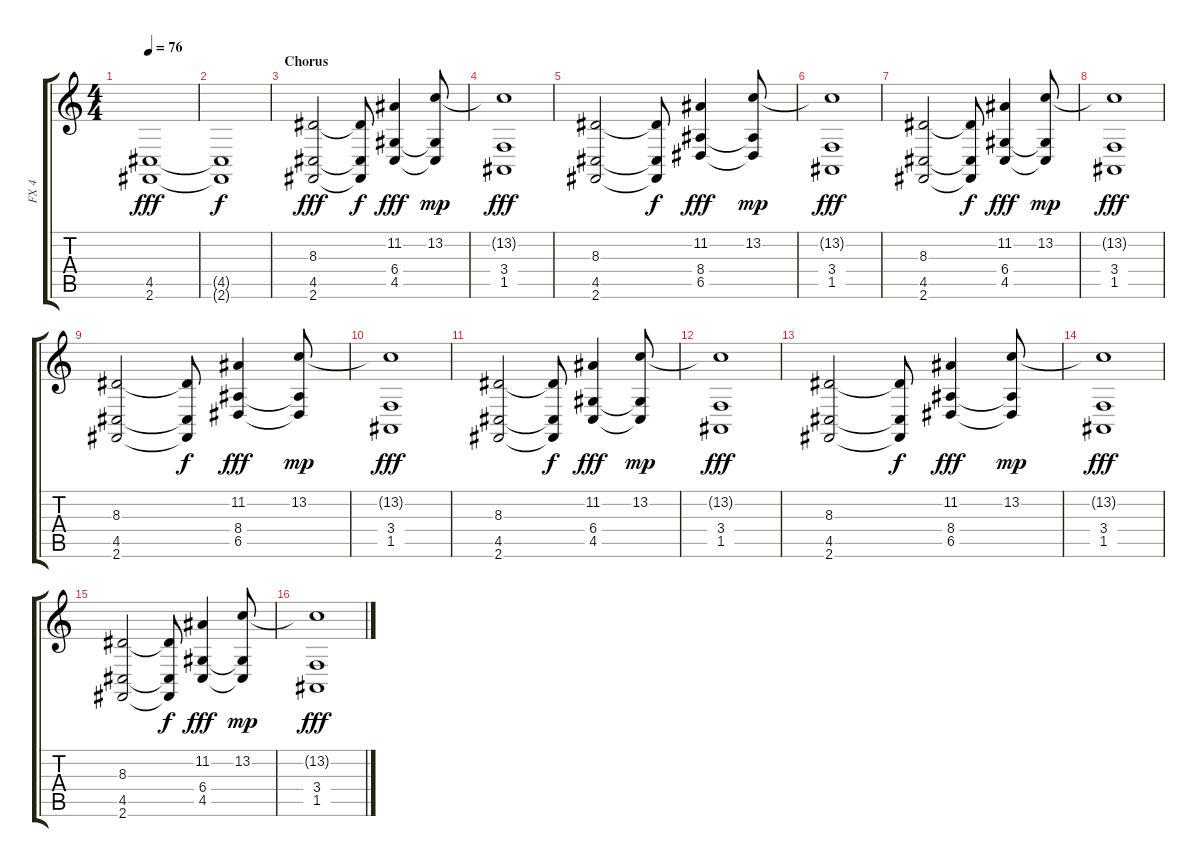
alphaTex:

\track ("FX 4" "FX 4") {instrument fx6goblins}
\staff {score tabs}
\tuning (E4 B3 G3 D3 A2 E2) {hide}
\ts (4 4)
\tempo 76
\clef g2
\ks c
(4.5 2.6).1{dy fff} |
(4.5{t} 2.6{t}).1{dy f} |
\section ("" "Chorus")
(8.3 4.5 2.6).2{dy fff} (8.3{t} 4.5{t} 2.6{t}).8{dy f} (11.2 6.4 4.5).4{dy fff} (13.2 6.4{t} 4.5{t}).8{dy mp} |
(13.2{t} 3.4 1.5).1{dy fff} |
(8.3 4.5 2.6).2 (8.3{t} 4.5{t} 2.6{t}).8{dy f} (11.2 8.4 6.5).4{dy fff} (13.2 8.4{t} 6.5{t}).8{dy mp} |
(13.2{t} 3.4 1.5).1{dy fff} |
(8.3 4.5 2.6).2 (8.3{t} 4.5{t} 2.6{t}).8{dy f} (11.2 6.4 4.5).4{dy fff} (13.2 6.4{t} 4.5{t}).8{dy mp} |
(13.2{t} 3.4 1.5).1{dy fff} |
(8.3 4.5 2.6).2 (8.3{t} 4.5{t} 2.6{t}).8{dy f} (11.2 8.4 6.5).4{dy fff} (13.2 8.4{t} 6.5{t}).8{dy mp} |
(13.2{t} 3.4 1.5).1{dy fff} |
(8.3 4.5 2.6).2 (8.3{t} 4.5{t} 2.6{t}).8{dy f} (11.2 6.4 4.5).4{dy fff} (13.2 6.4{t} 4.5{t}).8{dy mp} |
(13.2{t} 3.4 1.5).1{dy fff} |
(8.3 4.5 2.6).2 (8.3{t} 4.5{t} 2.6{t}).8{dy f} (11.2 8.4 6.5).4{dy fff} (13.2 8.4{t} 6.5{t}).8{dy mp} |
(13.2{t} 3.4 1.5).1{dy fff} |
(8.3 4.5 2.6).2 (8.3{t} 4.5{t} 2.6{t}).8{dy f} (11.2 6.4 4.5).4{dy fff} (13.2 6.4{t} 4.5{t}).8{dy mp} |
(13.2{t} 3.4 1.5).1{dy fff}
